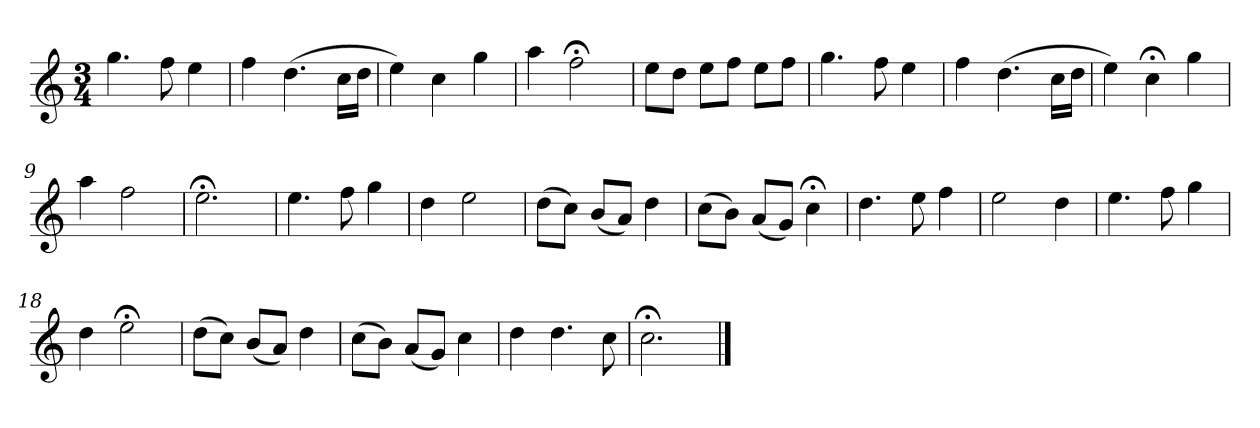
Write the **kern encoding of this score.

**kern
*part1
*staff1
*k[]
*C:
*M3/4
*MM120
=1
4.gg
8ff
4ee
=2
4ff
(4.dd
16ccLL
16ddJJ
=3
4ee)
4cc
4gg
=4
4aa
2ff;<
=5
8eeL
8ddJ
8eeL
8ffJ
8eeL
8ffJ
=6
4.gg
8ff
4ee
=7
4ff
(4.dd
16ccLL
16ddJJ
=8
4ee)
4cc;<
4gg
=9
4aa
2ff
=10
2.ee;<
=11
4.ee
8ff
4gg
=12
4dd
2ee
=13
(8ddL
8ccJ)
(8bL
8aJ)
4dd
=14
(8ccL
8bJ)
(8aL
8gJ)
4cc;<
=15
4.dd
8ee
4ff
=16
2ee
4dd
=17
4.ee
8ff
4gg
=18
4dd
2ee;<
=19
(8ddL
8ccJ)
(8bL
8aJ)
4dd
=20
(8ccL
8bJ)
(8aL
8gJ)
4cc
=21
4dd
4.dd
8cc
=22
2.cc;<
==
*-
